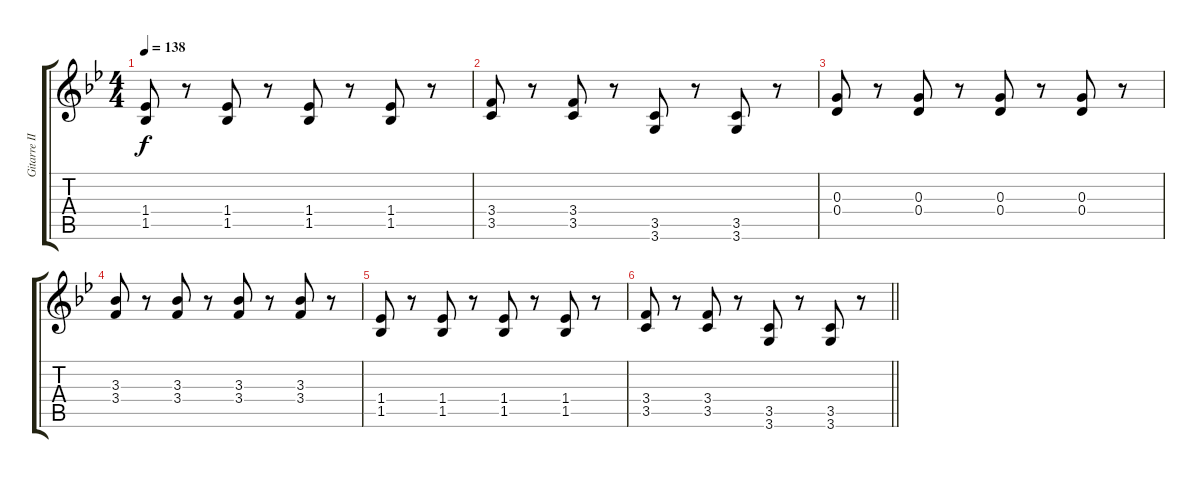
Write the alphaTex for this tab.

\track ("Gitarre II" "Gitarre II") {instrument distortionguitar}
\staff {score tabs}
\tuning (E4 B3 G3 D3 A2 E2) {hide}
\ts (4 4)
\tempo 138
\clef g2
\ks bb
(1.4 1.5).8{dy f} r.8 (1.4 1.5).8 r.8 (1.4 1.5).8 r.8 (1.4 1.5).8 r.8 |
(3.4 3.5).8 r.8 (3.4 3.5).8 r.8 (3.5 3.6).8 r.8 (3.5 3.6).8 r.8 |
(0.3 0.4).8 r.8 (0.3 0.4).8 r.8 (0.3 0.4).8 r.8 (0.3 0.4).8 r.8 |
(3.3 3.4).8 r.8 (3.3 3.4).8 r.8 (3.3 3.4).8 r.8 (3.3 3.4).8 r.8 |
(1.4 1.5).8 r.8 (1.4 1.5).8 r.8 (1.4 1.5).8 r.8 (1.4 1.5).8 r.8 |
\barLineRight lightlight
(3.4 3.5).8 r.8 (3.4 3.5).8 r.8 (3.5 3.6).8 r.8 (3.5 3.6).8 r.8
